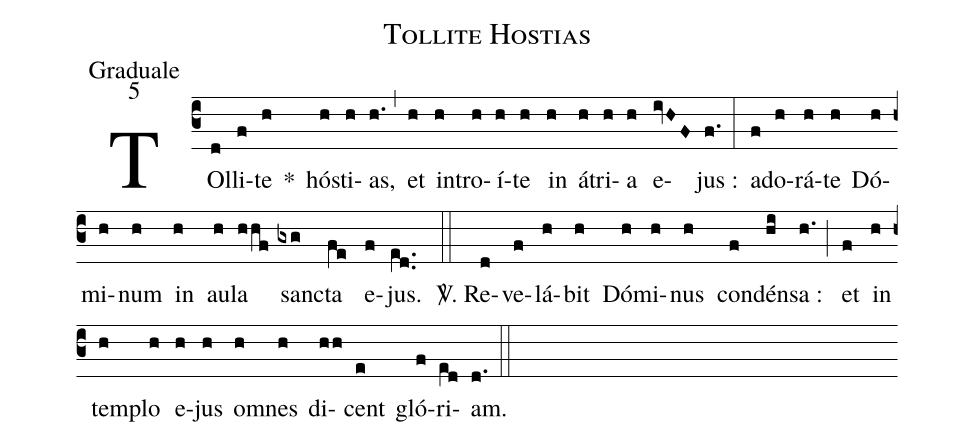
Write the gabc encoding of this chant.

name:Tollite Hostias;
office-part:Graduale;
mode:5;
%%
(c3) TOl(d)li(f)te(h) *() hó(h)sti(h)as,(h.) (,) et(h) in(h)tro(h)í(h)te(h) in(h) á(h)tri(h)a(h) e(ivHF)jus :(f.) (:) ad(f)o(h)rá(h)te(h) Dó(h)mi(h)num(h) in(h) au(h)la(hhf) san(gxg)cta(fe) e(f)jus.(e[ll:1]d..) (::) <sp>V/</sp>. Re(d)ve(f)lá(h)bit(h) Dó(h)mi(h)nus(h) con(f)dén(hi)sa :(h.) (;) et(f) in(h) tem(h)plo(h) e(h)jus(h) o(h)mnes(h) di(hh)cent(e) gló(f)ri(e[ll:1]d)am.(d.) (::)
